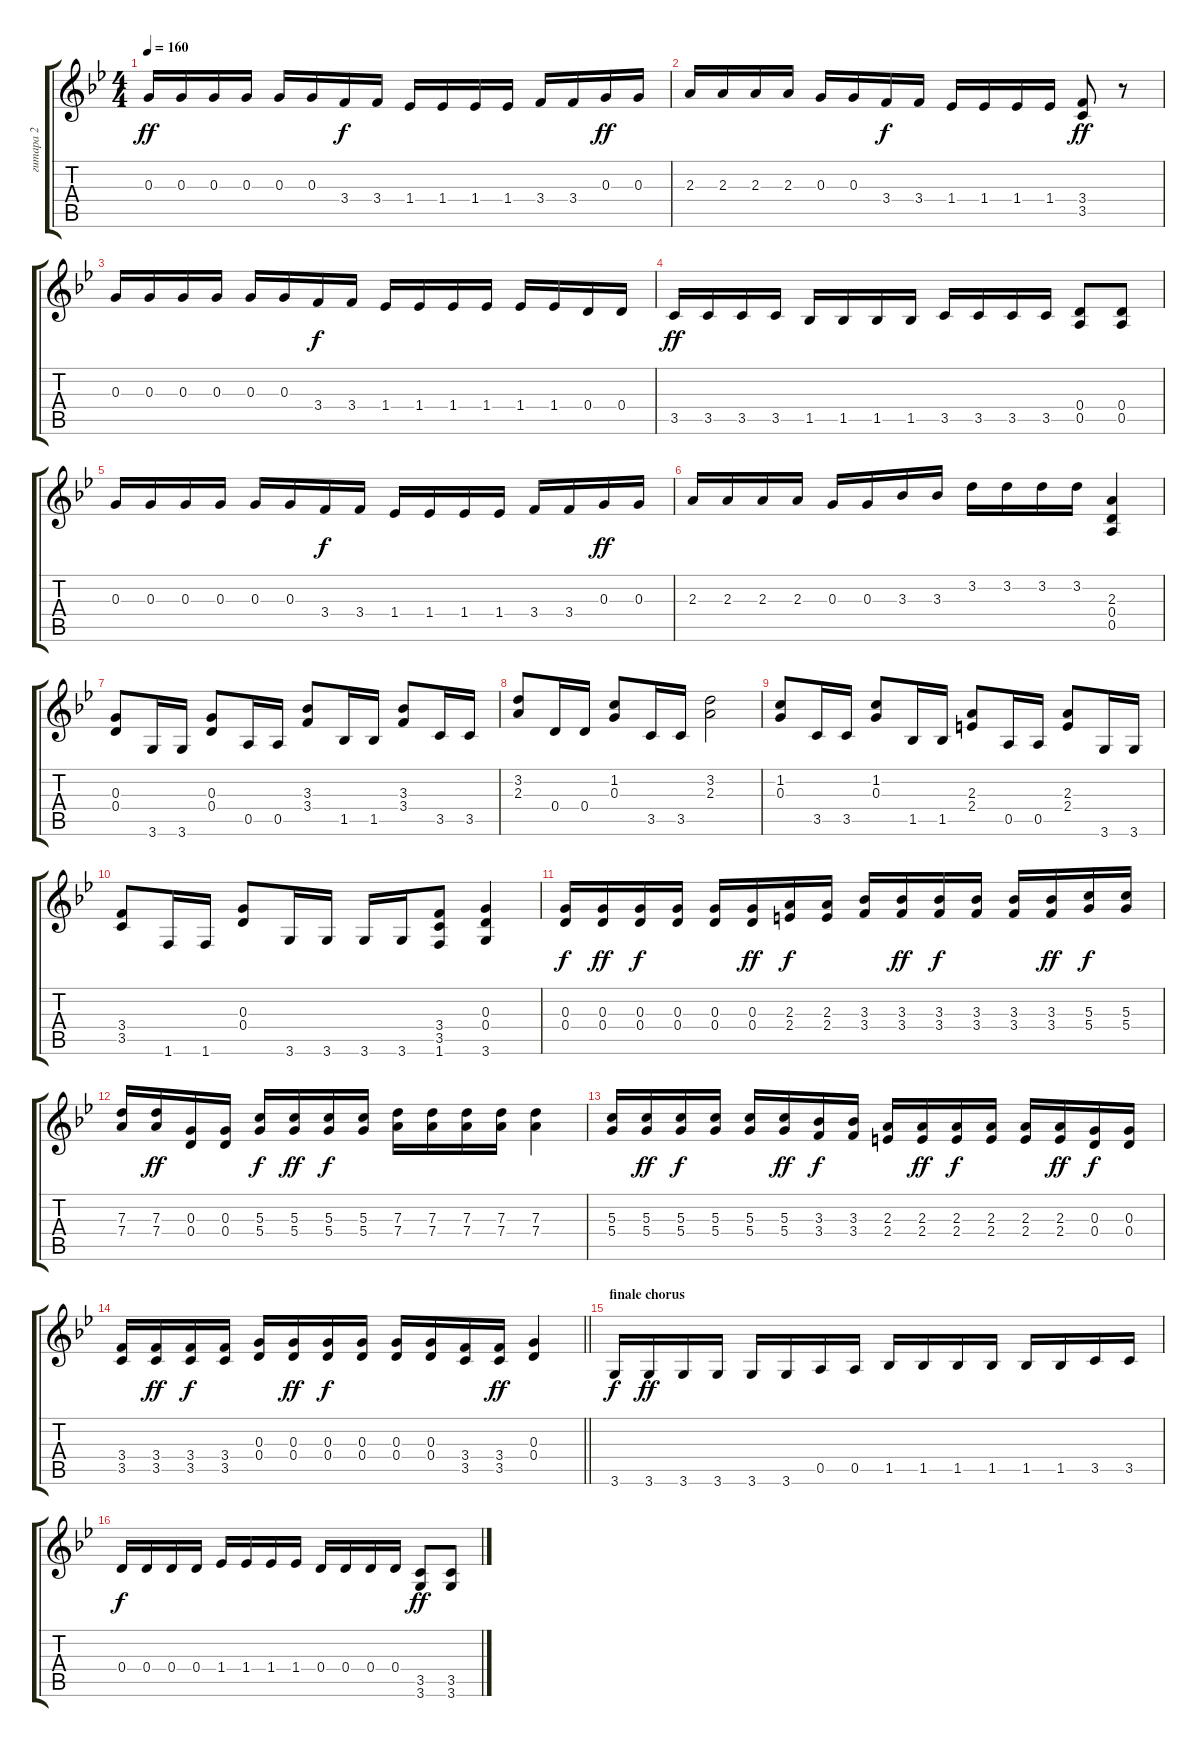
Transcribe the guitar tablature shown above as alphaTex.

\track ("гитара 2" "гитара 2") {instrument distortionguitar}
\staff {score tabs}
\tuning (E4 B3 G3 D3 A2 E2) {hide}
\ts (4 4)
\tempo 160
\clef g2
\ks gminor
0.3.16{dy ff} 0.3.16 0.3.16 0.3.16 0.3.16 0.3.16 3.4.16{dy f} 3.4.16 1.4.16 1.4.16 1.4.16 1.4.16 3.4.16 3.4.16 0.3.16{dy ff} 0.3.16 |
2.3.16 2.3.16 2.3.16 2.3.16 0.3.16 0.3.16 3.4.16{dy f} 3.4.16 1.4.16 1.4.16 1.4.16 1.4.16 (3.4 3.5).8{dy ff} r.8 |
0.3.16 0.3.16 0.3.16 0.3.16 0.3.16 0.3.16 3.4.16{dy f} 3.4.16 1.4.16 1.4.16 1.4.16 1.4.16 1.4.16 1.4.16 0.4.16 0.4.16 |
3.5.16{dy ff} 3.5.16 3.5.16 3.5.16 1.5.16 1.5.16 1.5.16 1.5.16 3.5.16 3.5.16 3.5.16 3.5.16 (0.4 0.5).8 (0.4 0.5).8 |
0.3.16 0.3.16 0.3.16 0.3.16 0.3.16 0.3.16 3.4.16{dy f} 3.4.16 1.4.16 1.4.16 1.4.16 1.4.16 3.4.16 3.4.16 0.3.16{dy ff} 0.3.16 |
2.3.16 2.3.16 2.3.16 2.3.16 0.3.16 0.3.16 3.3.16 3.3.16 3.2.16 3.2.16 3.2.16 3.2.16 (2.3 0.4 0.5).4 |
(0.3 0.4).8 3.6.16 3.6.16 (0.3 0.4).8 0.5.16 0.5.16 (3.3 3.4).8 1.5.16 1.5.16 (3.3 3.4).8 3.5.16 3.5.16 |
(3.2 2.3).8 0.4.16 0.4.16 (1.2 0.3).8 3.5.16 3.5.16 (3.2 2.3).2 |
(1.2 0.3).8 3.5.16 3.5.16 (1.2 0.3).8 1.5.16 1.5.16 (2.3 2.4).8 0.5.16 0.5.16 (2.3 2.4).8 3.6.16 3.6.16 |
(3.4 3.5).8 1.6.16 1.6.16 (0.3 0.4).8 3.6.16 3.6.16 3.6.16 3.6.16 (3.4 3.5 1.6).8 (0.3 0.4 3.6).4 |
(0.3 0.4).16{dy f} (0.3 0.4).16{dy ff} (0.3 0.4).16{dy f} (0.3 0.4).16 (0.3 0.4).16 (0.3 0.4).16{dy ff} (2.3 2.4).16{dy f} (2.3 2.4).16 (3.3 3.4).16 (3.3 3.4).16{dy ff} (3.3 3.4).16{dy f} (3.3 3.4).16 (3.3 3.4).16 (3.3 3.4).16{dy ff} (5.3 5.4).16{dy f} (5.3 5.4).16 |
(7.3 7.4).16 (7.3 7.4).16{dy ff} (0.3 0.4).16 (0.3 0.4).16 (5.3 5.4).16{dy f} (5.3 5.4).16{dy ff} (5.3 5.4).16{dy f} (5.3 5.4).16 (7.3 7.4).16 (7.3 7.4).16 (7.3 7.4).16 (7.3 7.4).16 (7.3 7.4).4 |
(5.3 5.4).16 (5.3 5.4).16{dy ff} (5.3 5.4).16{dy f} (5.3 5.4).16 (5.3 5.4).16 (5.3 5.4).16{dy ff} (3.3 3.4).16{dy f} (3.3 3.4).16 (2.3 2.4).16 (2.3 2.4).16{dy ff} (2.3 2.4).16{dy f} (2.3 2.4).16 (2.3 2.4).16 (2.3 2.4).16{dy ff} (0.3 0.4).16{dy f} (0.3 0.4).16 |
\barLineRight lightlight
(3.4 3.5).16 (3.4 3.5).16{dy ff} (3.4 3.5).16{dy f} (3.4 3.5).16 (0.3 0.4).16 (0.3 0.4).16{dy ff} (0.3 0.4).16{dy f} (0.3 0.4).16 (0.3 0.4).16 (0.3 0.4).16 (3.4 3.5).16 (3.4 3.5).16{dy ff} (0.3 0.4).4 |
\section ("" "finale chorus")
3.6.16{dy f} 3.6.16{dy ff} 3.6.16 3.6.16 3.6.16 3.6.16 0.5.16 0.5.16 1.5.16 1.5.16 1.5.16 1.5.16 1.5.16 1.5.16 3.5.16 3.5.16 |
0.4.16{dy f} 0.4.16 0.4.16 0.4.16 1.4.16 1.4.16 1.4.16 1.4.16 0.4.16 0.4.16 0.4.16 0.4.16 (3.5 3.6).8{dy ff} (3.5 3.6).8
